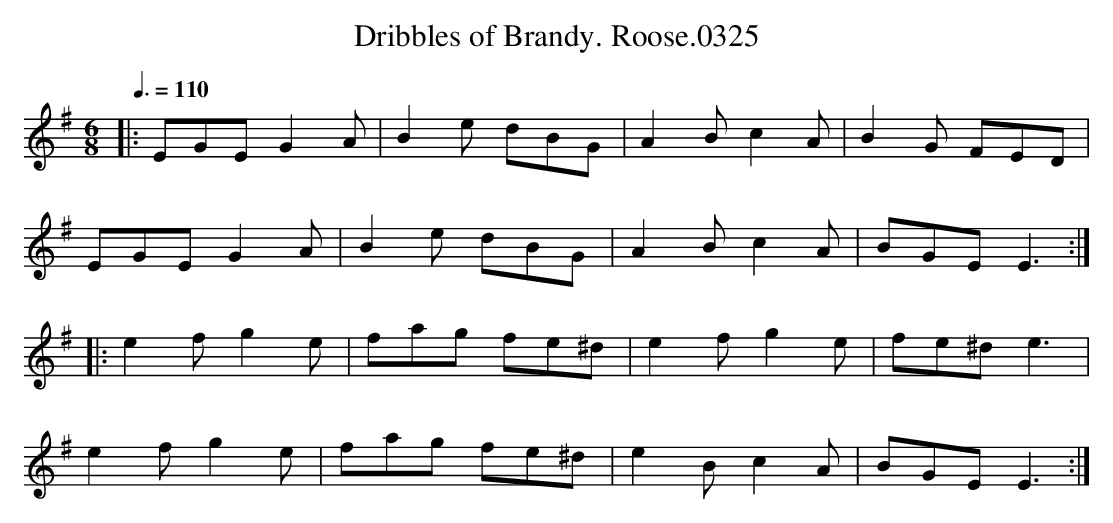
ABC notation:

X:1
T:Dribbles of Brandy. Roose.0325
M:6/8
L:1/8
Q:3/8=110
K:Em
|:EGE G2A|B2e dBG|A2B c2A|B2G FED|
EGE G2A|B2e dBG|A2B c2A|BGE E3:|
|:e2f g2e|fag fe^d|e2f g2e|fe^d e3|
e2f g2e|fag fe^d|e2B c2A|BGE E3:|
